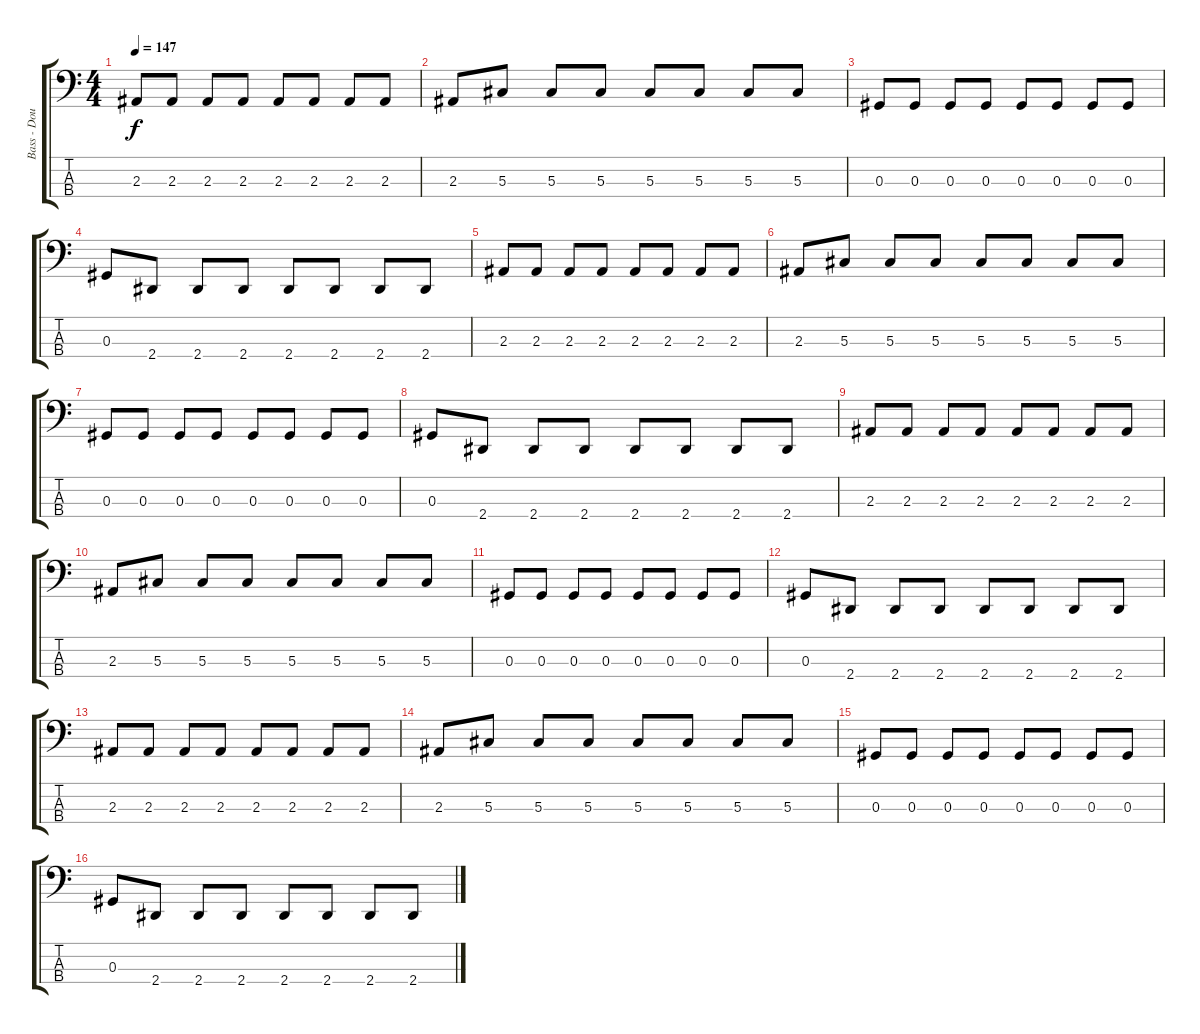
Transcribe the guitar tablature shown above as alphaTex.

\track ("Bass - Douglas Ardito" "Bass - Dou") {instrument electricbasspick}
\staff {score tabs}
\tuning (Gb2 Db2 Ab1 Db1) {hide}
\ts (4 4)
\tempo 147
\clef f4
\ks c
2.3.8{dy f} 2.3.8 2.3.8 2.3.8 2.3.8 2.3.8 2.3.8 2.3.8 |
2.3.8 5.3.8 5.3.8 5.3.8 5.3.8 5.3.8 5.3.8 5.3.8 |
0.3.8 0.3.8 0.3.8 0.3.8 0.3.8 0.3.8 0.3.8 0.3.8 |
0.3.8 2.4.8 2.4.8 2.4.8 2.4.8 2.4.8 2.4.8 2.4.8 |
2.3.8 2.3.8 2.3.8 2.3.8 2.3.8 2.3.8 2.3.8 2.3.8 |
2.3.8 5.3.8 5.3.8 5.3.8 5.3.8 5.3.8 5.3.8 5.3.8 |
0.3.8 0.3.8 0.3.8 0.3.8 0.3.8 0.3.8 0.3.8 0.3.8 |
0.3.8 2.4.8 2.4.8 2.4.8 2.4.8 2.4.8 2.4.8 2.4.8 |
2.3.8 2.3.8 2.3.8 2.3.8 2.3.8 2.3.8 2.3.8 2.3.8 |
2.3.8 5.3.8 5.3.8 5.3.8 5.3.8 5.3.8 5.3.8 5.3.8 |
0.3.8 0.3.8 0.3.8 0.3.8 0.3.8 0.3.8 0.3.8 0.3.8 |
0.3.8 2.4.8 2.4.8 2.4.8 2.4.8 2.4.8 2.4.8 2.4.8 |
2.3.8 2.3.8 2.3.8 2.3.8 2.3.8 2.3.8 2.3.8 2.3.8 |
2.3.8 5.3.8 5.3.8 5.3.8 5.3.8 5.3.8 5.3.8 5.3.8 |
0.3.8 0.3.8 0.3.8 0.3.8 0.3.8 0.3.8 0.3.8 0.3.8 |
0.3.8 2.4.8 2.4.8 2.4.8 2.4.8 2.4.8 2.4.8 2.4.8
